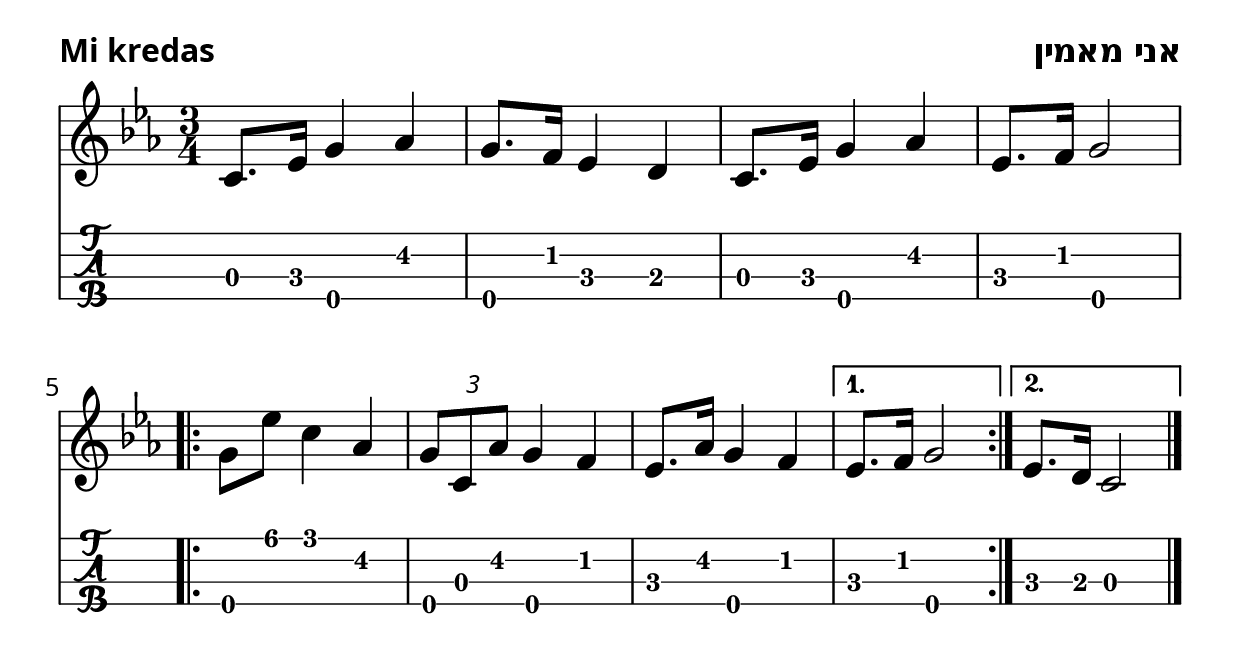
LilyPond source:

\include "../ĉiea.ly"

\header {
  titolo-xx     = ""
  titolo-he     = "אני מאמין"
  titolo-eo     = "Mi kredas"
  komponisto-xx = ""
  komponisto-he = ""
  komponisto-eo = ""
  ikono         = "💭"
}

\include "../titolo.ly"

melodio = {
  \tempo 4 = 80
  \time 3/4
  \key c \minor
  c8. ees16 g4\4 aes |
  g8.\4 f16 ees4 d |
  c8. ees16 g4\4 aes |
  ees8. f16 g2\4 |
  \break
  \repeat volta 2 {
	g8\4 ees' c'4 aes |
	\tuplet 3/2 { g8\4 c aes } g4\4 f |
	ees8. aes16 g4\4 f |
  }
  \alternative {
	{ ees8. f16 g2\4 | }
	{ ees8. d16 c2 | }
  }
  \bar "|."
}

\include "../muziko.ly"
